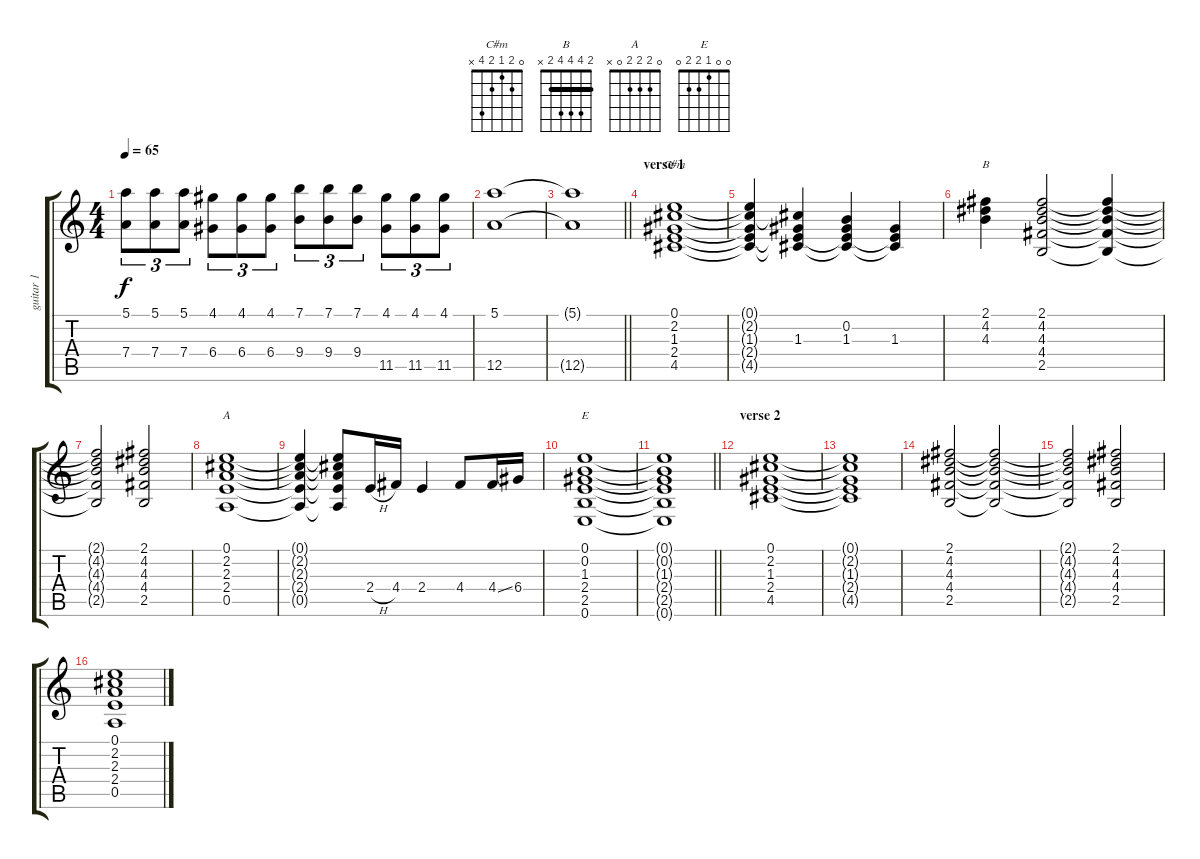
\track ("guitar 1" "guitar 1") {instrument electricguitarjazz}
\staff {score tabs}
\tuning (E4 B3 G3 D3 A2 E2) {hide}
\chord ("C#m" 0 2 1 2 4 x)
\chord ("B" 2 4 4 4 2 x) {barre 2}
\chord ("A" 0 2 2 2 0 x)
\chord ("E" 0 0 1 2 2 0)
\ts (4 4)
\tempo 65
\clef g2
\ks c
(5.1 7.4).8{tu (3 2) dy f} (5.1 7.4).8{tu (3 2)} (5.1 7.4).8{tu (3 2)} (4.1 6.4).8{tu (3 2)} (4.1 6.4).8{tu (3 2)} (4.1 6.4).8{tu (3 2)} (7.1 9.4).8{tu (3 2)} (7.1 9.4).8{tu (3 2)} (7.1 9.4).8{tu (3 2)} (4.1 11.5).8{tu (3 2)} (4.1 11.5).8{tu (3 2)} (4.1 11.5).8{tu (3 2)} |
(5.1 12.5).1 |
\barLineRight lightlight
(5.1{t} 12.5{t}).1 |
\section ("" "verse 1")
(0.1 2.2 1.3 2.4 4.5).1{ch "C#m"} |
(0.1{t} 2.2{t} 1.3{t} 2.4{t} 4.5{t}).4 (2.2{t} 1.3 2.4{t} 4.5{t}).4 (0.2 1.3 2.4{t} 4.5{t}).4 (1.3 2.4{t} 4.5{t}).4 |
(2.1 4.2 4.3).4{ch "B"} (2.1 4.2 4.3 4.4 2.5).2 (2.1{t} 4.2{t} 4.3{t} 4.4{t} 2.5{t}).4 |
(2.1{t} 4.2{t} 4.3{t} 4.4{t} 2.5{t}).2 (2.1 4.2 4.3 4.4 2.5).2 |
(0.1 2.2 2.3 2.4 0.5).1{ch "A"} |
(0.1{t} 2.2{t} 2.3{t} 2.4{t} 0.5{t}).4 (0.1{t} 2.2{t} 2.3{t} 2.4{t} 0.5{t}).8 2.4{h}.16 4.4.16 2.4.4 4.4.8 4.4{ss}.16 6.4.16 |
(0.1 0.2 1.3 2.4 2.5 0.6).1{ch "E"} |
\barLineRight lightlight
(0.1{t} 0.2{t} 1.3{t} 2.4{t} 2.5{t} 0.6{t}).1 |
\section ("" "verse 2")
(0.1 2.2 1.3 2.4 4.5).1 |
(0.1{t} 2.2{t} 1.3{t} 2.4{t} 4.5{t}).1 |
(2.1 4.2 4.3 4.4 2.5).2 (2.1{t} 4.2{t} 4.3{t} 4.4{t} 2.5{t}).2 |
(2.1{t} 4.2{t} 4.3{t} 4.4{t} 2.5{t}).2 (2.1 4.2 4.3 4.4 2.5).2 |
(0.1 2.2 2.3 2.4 0.5).1
